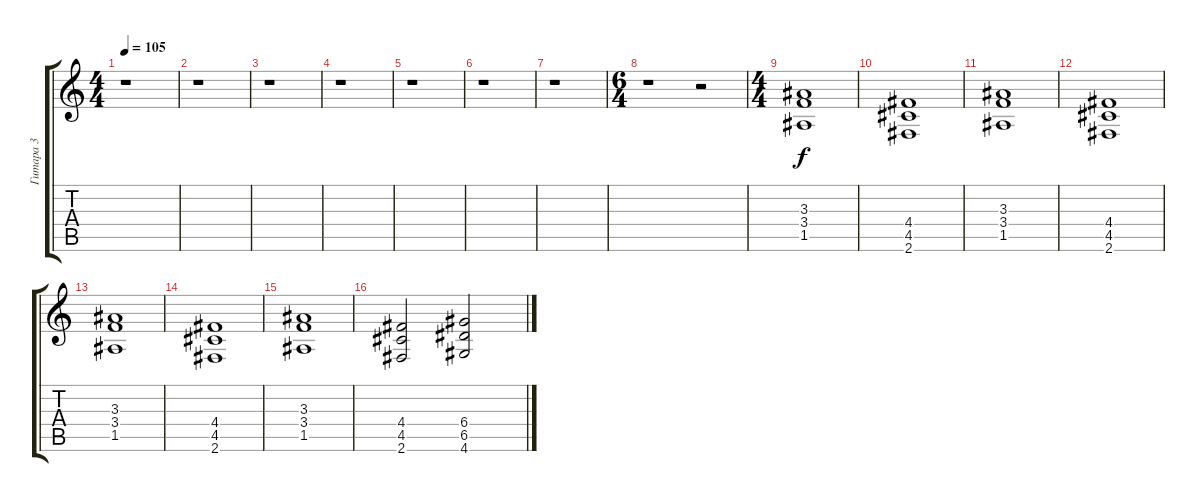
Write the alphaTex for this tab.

\track ("Гитара 3" "Гитара 3") {instrument distortionguitar}
\staff {score tabs}
\tuning (E4 B3 G3 D3 A2 E2) {hide}
\ts (4 4)
\tempo 105
\clef g2
\ks c
r.1{dy f} |
r.1 |
r.1 |
r.1 |
r.1 |
r.1 |
r.1 |
\ts (6 4)
r.1 r.2 |
\ts (4 4)
(3.3 3.4 1.5).1 |
(4.4 4.5 2.6).1 |
(3.3 3.4 1.5).1 |
(4.4 4.5 2.6).1 |
(3.3 3.4 1.5).1 |
(4.4 4.5 2.6).1 |
(3.3 3.4 1.5).1 |
(4.4 4.5 2.6).2 (6.4 6.5 4.6).2
